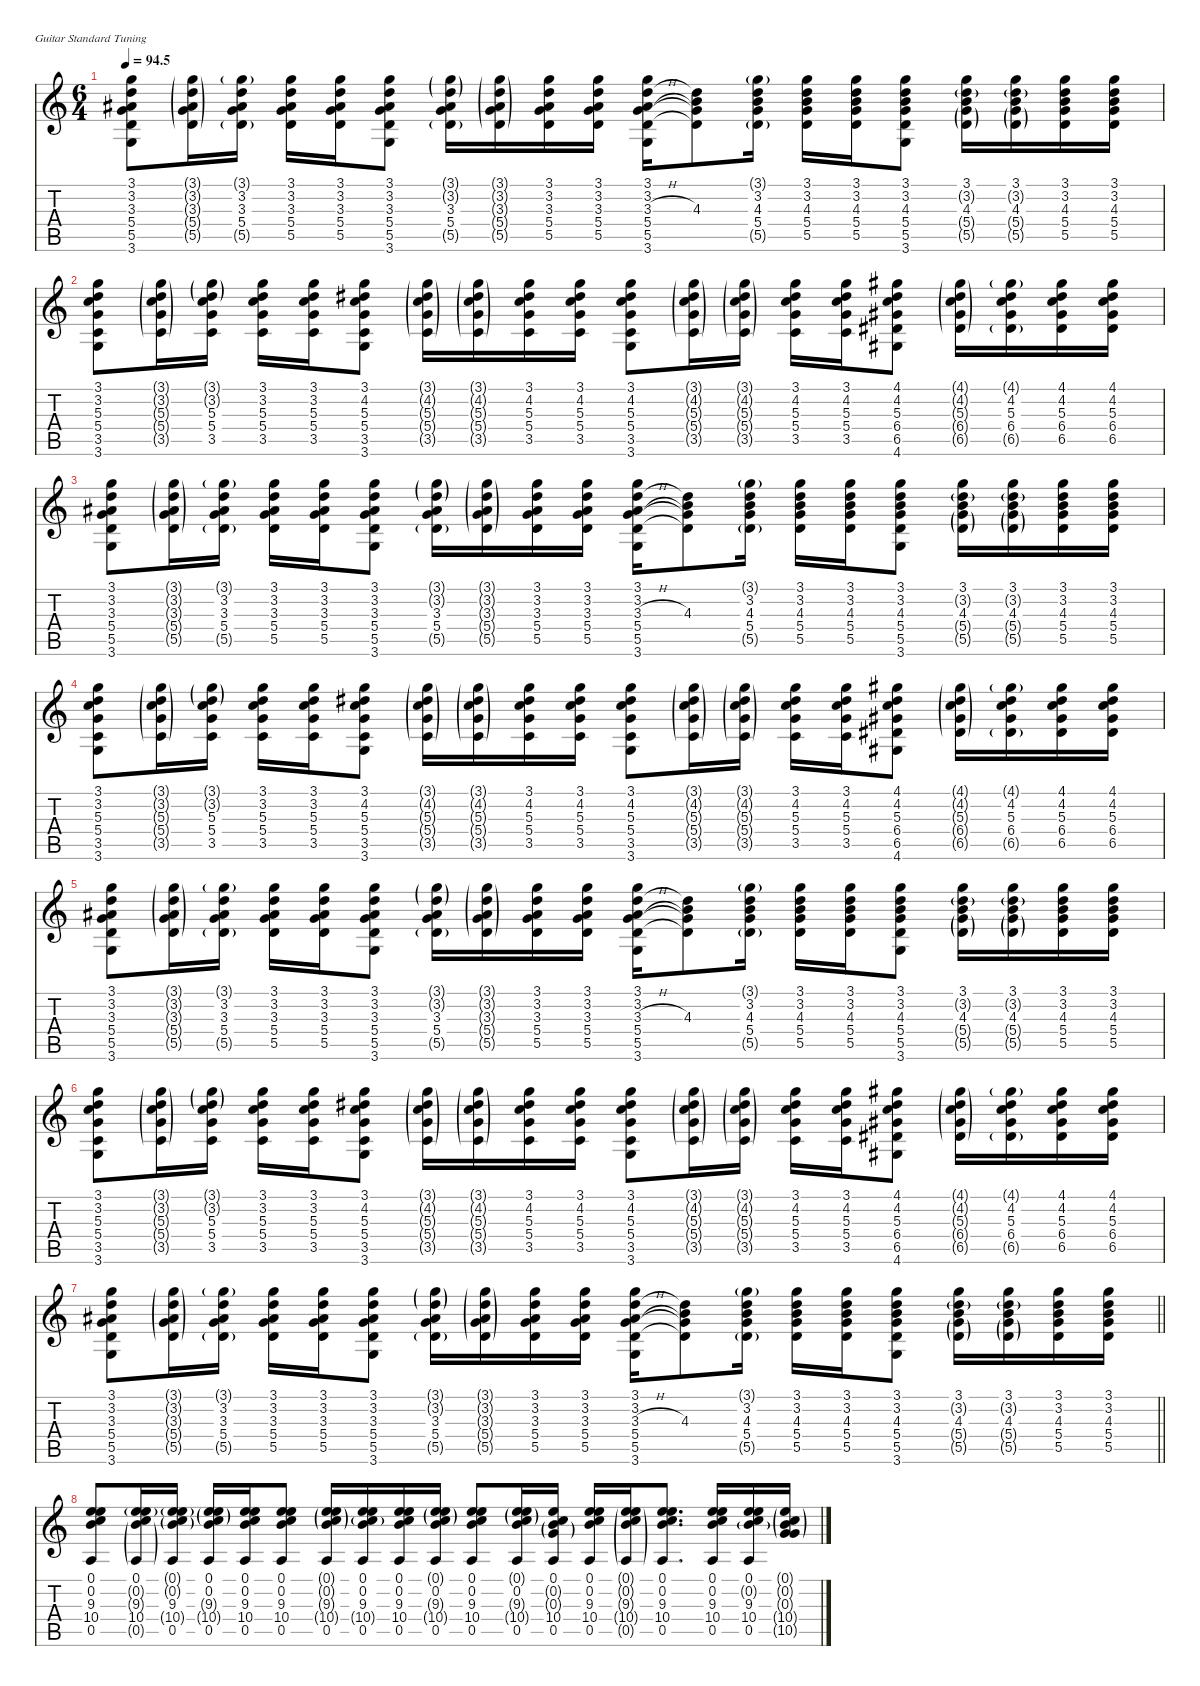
\defaultSystemsLayout 4
\hideDynamics
\bracketExtendMode nobrackets
\singleTrackTrackNamePolicy hidden
\multiTrackTrackNamePolicy hidden
\firstSystemTrackNameMode fullname
\firstSystemTrackNameOrientation horizontal
\otherSystemsTrackNameOrientation horizontal
\track ("Guitar 1" "s.guit.") {defaultSystemsLayout 2 mute instrument acousticguitarsteel}
\staff {score tabs}
\tuning (E4 B3 G3 D3 A2 E2)
\ts (6 4)
\tempo
94.5
\accidentals auto
\clef g2
\ottava regular
\simile none
\ks c
(3.1 3.2 3.3{acc #} 5.4 5.5 3.6).8{dy f beam Down} (3.1{g} 3.2{g} 3.3{g acc #} 5.4{g} 5.5{g}).16{beam Down} (3.1{g} 3.2 3.3{acc #} 5.4 5.5{g}).16{beam Down} (3.1 3.2 3.3{acc #} 5.4 5.5).16{beam Down} (3.1 3.2 3.3{acc #} 5.4 5.5).16{beam Down} (3.1 3.2 3.3{acc #} 5.4 5.5 3.6).8{beam Down} (3.1{g} 3.2{g} 3.3{acc #} 5.4 5.5{g}).16{beam Down} (3.1{g} 3.2{g} 3.3{g acc #} 5.4{g} 5.5{g}).16{beam Down} (3.1 3.2 3.3{acc #} 5.4 5.5).16{beam Down} (3.1 3.2 3.3{acc #} 5.4 5.5).16{beam Down} (3.1 3.2 3.3{h acc #} 5.4 5.5 3.6).16{beam Down} (4.3 5.4{t} 5.5{t} 3.2{t}).8{beam Down} (3.1{g} 3.2 4.3 5.4 5.5{g}).16{beam Down} (3.1 3.2 4.3 5.4 5.5).16{beam Down} (3.1 3.2 4.3 5.4 5.5).16{beam Down} (3.1 3.2 4.3 5.4 5.5 3.6).8{beam Down} (3.1 3.2{g} 4.3 5.4{g} 5.5{g}).16{beam Down} (3.1 3.2{g} 4.3 5.4{g} 5.5{g}).16{beam Down} (3.1 3.2 4.3 5.4 5.5).16{beam Down} (3.1 3.2 4.3 5.4 5.5).16{beam Down} |
(3.1 3.2 5.3 5.4 3.5 3.6).8{beam Down} (3.1{g} 3.2{g} 5.3{g} 5.4{g} 3.5{g}).16{beam Down} (3.1{g} 3.2{g} 5.3 5.4 3.5).16{beam Down} (3.1 3.2 5.3 5.4 3.5).16{beam Down} (3.1 3.2 5.3 5.4 3.5).16{beam Down} (3.1 4.2{acc #} 5.3 5.4 3.5 3.6).8{beam Down} (3.1{g} 4.2{g acc #} 5.3{g} 5.4{g} 3.5{g}).16{beam Down} (3.1{g} 4.2{g acc #} 5.3{g} 5.4{g} 3.5{g}).16{beam Down} (3.1 4.2{acc #} 5.3 5.4 3.5).16{beam Down} (3.1 4.2{acc #} 5.3 5.4 3.5).16{beam Down} (3.1 4.2{acc #} 5.3 5.4 3.5 3.6).8{beam Down} (3.1{g} 4.2{g acc #} 5.3{g} 5.4{g} 3.5{g}).16{beam Down} (3.1{g} 4.2{g acc #} 5.3{g} 5.4{g} 3.5{g}).16{beam Down} (3.1 4.2{acc #} 5.3 5.4 3.5).16{beam Down} (3.1 4.2{acc #} 5.3 5.4 3.5).16{beam Down} (4.1{acc #} 4.2{acc #} 5.3 6.4{acc #} 6.5{acc #} 4.6{acc #}).8{beam Down} (4.1{g acc #} 4.2{g acc #} 5.3{g} 6.4{g acc #} 6.5{g acc #}).16{beam Down} (4.1{g acc #} 4.2{acc #} 5.3 6.4{acc #} 6.5{g acc #}).16{beam Down} (4.1{acc #} 4.2{acc #} 5.3 6.4{acc #} 6.5{acc #}).16{beam Down} (4.1{acc #} 4.2{acc #} 5.3 6.4{acc #} 6.5{acc #}).16{beam Down} |
(3.1 3.2 3.3{acc #} 5.4 5.5 3.6).8{beam Down} (3.1{g} 3.2{g} 3.3{g acc #} 5.4{g} 5.5{g}).16{beam Down} (3.1{g} 3.2 3.3{acc #} 5.4 5.5{g}).16{beam Down} (3.1 3.2 3.3{acc #} 5.4 5.5).16{beam Down} (3.1 3.2 3.3{acc #} 5.4 5.5).16{beam Down} (3.1 3.2 3.3{acc #} 5.4 5.5 3.6).8{beam Down} (3.1{g} 3.2{g} 3.3{acc #} 5.4 5.5{g}).16{beam Down} (3.1{g} 3.2{g} 3.3{g acc #} 5.4{g} 5.5{g}).16{beam Down} (3.1 3.2 3.3{acc #} 5.4 5.5).16{beam Down} (3.1 3.2 3.3{acc #} 5.4 5.5).16{beam Down} (3.1 3.2 3.3{h acc #} 5.4 5.5 3.6).16{beam Down} (4.3 5.4{t} 5.5{t} 3.2{t}).8{beam Down} (3.1{g} 3.2 4.3 5.4 5.5{g}).16{beam Down} (3.1 3.2 4.3 5.4 5.5).16{beam Down} (3.1 3.2 4.3 5.4 5.5).16{beam Down} (3.1 3.2 4.3 5.4 5.5 3.6).8{beam Down} (3.1 3.2{g} 4.3 5.4{g} 5.5{g}).16{beam Down} (3.1 3.2{g} 4.3 5.4{g} 5.5{g}).16{beam Down} (3.1 3.2 4.3 5.4 5.5).16{beam Down} (3.1 3.2 4.3 5.4 5.5).16{beam Down} |
(3.1 3.2 5.3 5.4 3.5 3.6).8{beam Down} (3.1{g} 3.2{g} 5.3{g} 5.4{g} 3.5{g}).16{beam Down} (3.1{g} 3.2{g} 5.3 5.4 3.5).16{beam Down} (3.1 3.2 5.3 5.4 3.5).16{beam Down} (3.1 3.2 5.3 5.4 3.5).16{beam Down} (3.1 4.2{acc #} 5.3 5.4 3.5 3.6).8{beam Down} (3.1{g} 4.2{g acc #} 5.3{g} 5.4{g} 3.5{g}).16{beam Down} (3.1{g} 4.2{g acc #} 5.3{g} 5.4{g} 3.5{g}).16{beam Down} (3.1 4.2{acc #} 5.3 5.4 3.5).16{beam Down} (3.1 4.2{acc #} 5.3 5.4 3.5).16{beam Down} (3.1 4.2{acc #} 5.3 5.4 3.5 3.6).8{beam Down} (3.1{g} 4.2{g acc #} 5.3{g} 5.4{g} 3.5{g}).16{beam Down} (3.1{g} 4.2{g acc #} 5.3{g} 5.4{g} 3.5{g}).16{beam Down} (3.1 4.2{acc #} 5.3 5.4 3.5).16{beam Down} (3.1 4.2{acc #} 5.3 5.4 3.5).16{beam Down} (4.1{acc #} 4.2{acc #} 5.3 6.4{acc #} 6.5{acc #} 4.6{acc #}).8{beam Down} (4.1{g acc #} 4.2{g acc #} 5.3{g} 6.4{g acc #} 6.5{g acc #}).16{beam Down} (4.1{g acc #} 4.2{acc #} 5.3 6.4{acc #} 6.5{g acc #}).16{beam Down} (4.1{acc #} 4.2{acc #} 5.3 6.4{acc #} 6.5{acc #}).16{beam Down} (4.1{acc #} 4.2{acc #} 5.3 6.4{acc #} 6.5{acc #}).16{beam Down} |
(3.1 3.2 3.3{acc #} 5.4 5.5 3.6).8{beam Down} (3.1{g} 3.2{g} 3.3{g acc #} 5.4{g} 5.5{g}).16{beam Down} (3.1{g} 3.2 3.3{acc #} 5.4 5.5{g}).16{beam Down} (3.1 3.2 3.3{acc #} 5.4 5.5).16{beam Down} (3.1 3.2 3.3{acc #} 5.4 5.5).16{beam Down} (3.1 3.2 3.3{acc #} 5.4 5.5 3.6).8{beam Down} (3.1{g} 3.2{g} 3.3{acc #} 5.4 5.5{g}).16{beam Down} (3.1{g} 3.2{g} 3.3{g acc #} 5.4{g} 5.5{g}).16{beam Down} (3.1 3.2 3.3{acc #} 5.4 5.5).16{beam Down} (3.1 3.2 3.3{acc #} 5.4 5.5).16{beam Down} (3.1 3.2 3.3{h acc #} 5.4 5.5 3.6).16{beam Down} (4.3 5.4{t} 5.5{t} 3.2{t}).8{beam Down} (3.1{g} 3.2 4.3 5.4 5.5{g}).16{beam Down} (3.1 3.2 4.3 5.4 5.5).16{beam Down} (3.1 3.2 4.3 5.4 5.5).16{beam Down} (3.1 3.2 4.3 5.4 5.5 3.6).8{beam Down} (3.1 3.2{g} 4.3 5.4{g} 5.5{g}).16{beam Down} (3.1 3.2{g} 4.3 5.4{g} 5.5{g}).16{beam Down} (3.1 3.2 4.3 5.4 5.5).16{beam Down} (3.1 3.2 4.3 5.4 5.5).16{beam Down} |
(3.1 3.2 5.3 5.4 3.5 3.6).8{beam Down} (3.1{g} 3.2{g} 5.3{g} 5.4{g} 3.5{g}).16{beam Down} (3.1{g} 3.2{g} 5.3 5.4 3.5).16{beam Down} (3.1 3.2 5.3 5.4 3.5).16{beam Down} (3.1 3.2 5.3 5.4 3.5).16{beam Down} (3.1 4.2{acc #} 5.3 5.4 3.5 3.6).8{beam Down} (3.1{g} 4.2{g acc #} 5.3{g} 5.4{g} 3.5{g}).16{beam Down} (3.1{g} 4.2{g acc #} 5.3{g} 5.4{g} 3.5{g}).16{beam Down} (3.1 4.2{acc #} 5.3 5.4 3.5).16{beam Down} (3.1 4.2{acc #} 5.3 5.4 3.5).16{beam Down} (3.1 4.2{acc #} 5.3 5.4 3.5 3.6).8{beam Down} (3.1{g} 4.2{g acc #} 5.3{g} 5.4{g} 3.5{g}).16{beam Down} (3.1{g} 4.2{g acc #} 5.3{g} 5.4{g} 3.5{g}).16{beam Down} (3.1 4.2{acc #} 5.3 5.4 3.5).16{beam Down} (3.1 4.2{acc #} 5.3 5.4 3.5).16{beam Down} (4.1{acc #} 4.2{acc #} 5.3 6.4{acc #} 6.5{acc #} 4.6{acc #}).8{beam Down} (4.1{g acc #} 4.2{g acc #} 5.3{g} 6.4{g acc #} 6.5{g acc #}).16{beam Down} (4.1{g acc #} 4.2{acc #} 5.3 6.4{acc #} 6.5{g acc #}).16{beam Down} (4.1{acc #} 4.2{acc #} 5.3 6.4{acc #} 6.5{acc #}).16{beam Down} (4.1{acc #} 4.2{acc #} 5.3 6.4{acc #} 6.5{acc #}).16{beam Down} |
\barLineRight lightlight
(3.1 3.2 3.3{acc #} 5.4 5.5 3.6).8{beam Down} (3.1{g} 3.2{g} 3.3{g acc #} 5.4{g} 5.5{g}).16{beam Down} (3.1{g} 3.2 3.3{acc #} 5.4 5.5{g}).16{beam Down} (3.1 3.2 3.3{acc #} 5.4 5.5).16{beam Down} (3.1 3.2 3.3{acc #} 5.4 5.5).16{beam Down} (3.1 3.2 3.3{acc #} 5.4 5.5 3.6).8{beam Down} (3.1{g} 3.2{g} 3.3{acc #} 5.4 5.5{g}).16{beam Down} (3.1{g} 3.2{g} 3.3{g acc #} 5.4{g} 5.5{g}).16{beam Down} (3.1 3.2 3.3{acc #} 5.4 5.5).16{beam Down} (3.1 3.2 3.3{acc #} 5.4 5.5).16{beam Down} (3.1 3.2 3.3{h acc #} 5.4 5.5 3.6).16{beam Down} (4.3 5.4{t} 5.5{t} 3.2{t}).8{beam Down} (3.1{g} 3.2 4.3 5.4 5.5{g}).16{beam Down} (3.1 3.2 4.3 5.4 5.5).16{beam Down} (3.1 3.2 4.3 5.4 5.5).16{beam Down} (3.1 3.2 4.3 5.4 5.5 3.6).8{beam Down} (3.1 3.2{g} 4.3 5.4{g} 5.5{g}).16{beam Down} (3.1 3.2{g} 4.3 5.4{g} 5.5{g}).16{beam Down} (3.1 3.2 4.3 5.4 5.5).16{beam Down} (3.1 3.2 4.3 5.4 5.5).16{beam Down} |
(0.1 0.2 9.3 10.4 0.5).8{beam Up} (0.1 0.2{g} 9.3{g} 10.4 0.5{g}).16{beam Up} (0.1{g} 0.2{g} 9.3 10.4{g} 0.5).16{beam Up} (0.1 0.2 9.3{g} 10.4{g} 0.5).16{beam Up} (0.1 0.2 9.3 10.4 0.5).16{beam Up} (0.1 0.2 9.3 10.4 0.5).8{beam Up} (0.1{g} 0.2{g} 9.3{g} 10.4{g} 0.5).16{beam Up} (0.1 0.2 9.3 10.4{g} 0.5).16{beam Up} (0.1 0.2 9.3 10.4 0.5).16{beam Up} (0.1{g} 0.2 9.3{g} 10.4{g} 0.5).16{beam Up} (0.1 0.2 9.3 10.4 0.5).8{beam Up} (0.1{g} 0.2 9.3{g} 10.4{g} 0.5).16{beam Up} (0.1 0.2{g} 0.3{g} 10.4 0.5).16{beam Up} (0.1 0.2 9.3 10.4 0.5).16{beam Up} (0.1{g} 0.2{g} 9.3{g} 10.4{g} 0.5{g}).16{beam Up} (0.1 0.2 9.3 10.4 0.5).8{d beam Up} (0.1 0.2 9.3 10.4 0.5).16{beam Up} (0.1 0.2{g} 9.3 10.4 0.5).16{beam Up} (0.1{g} 0.2{g} 0.3{g} 10.4{g} 10.5{g}).16{beam Up}
